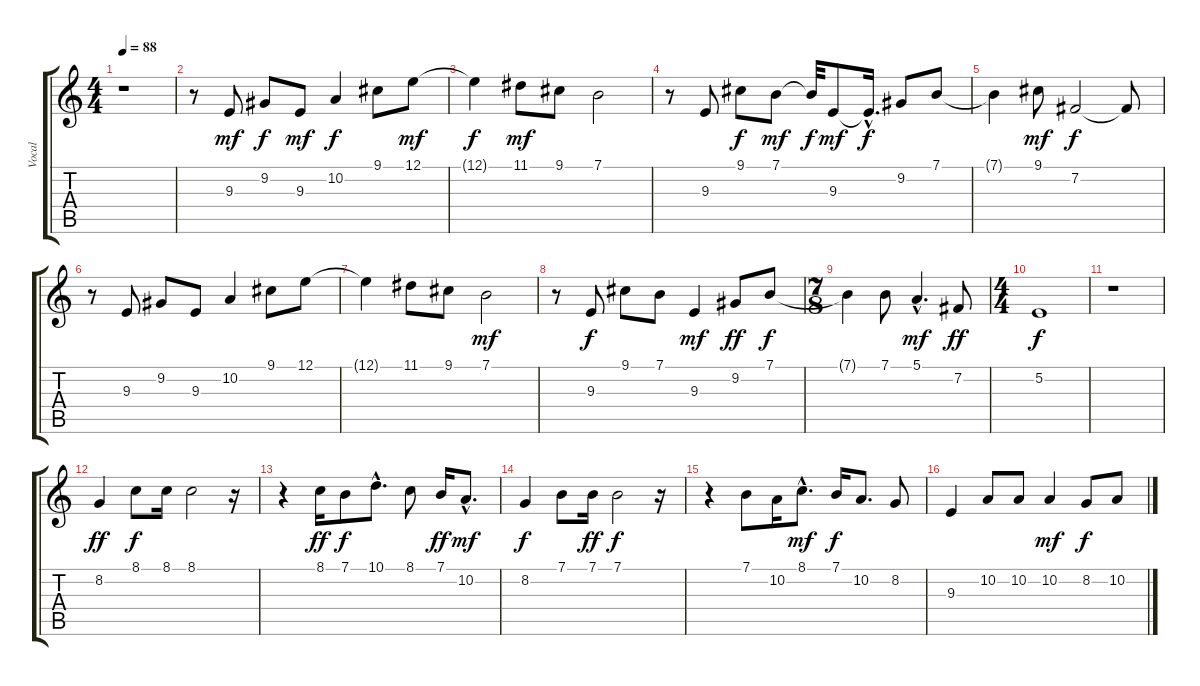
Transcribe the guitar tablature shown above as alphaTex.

\track ("Vocal" "Vocal") {instrument flute}
\staff {score tabs}
\tuning (E4 B3 G3 D3 A2 E2) {hide}
\ts (4 4)
\section ("" "")
\tempo 88
\clef g2
\ks c
r.1{dy mf instrument flute} |
r.8 9.3.8 9.2.8{dy f} 9.3.8{dy mf} 10.2.4{dy f} 9.1.8 12.1.8{dy mf} |
12.1{t}.4{dy f} 11.1.8{dy mf} 9.1.8 7.1.2 |
r.8 9.3.8 9.1.8{dy f} 7.1.8{dy mf} 7.1{t}.32{dy f} 9.3.8{dy mf} 9.3{hac t}.16{d dy f} 9.2.8 7.1.8 |
7.1{t}.4 9.1.8{dy mf} 7.2.2{dy f} 7.2{t}.8 |
r.8 9.3.8 9.2.8 9.3.8 10.2.4 9.1.8 12.1.8 |
12.1{t}.4 11.1.8 9.1.8 7.1.2{dy mf} |
r.8 9.3.8{dy f} 9.1.8 7.1.8 9.3.4{dy mf} 9.2.8{dy ff} 7.1.8{dy f} |
\ts (7 8)
7.1{t}.4 7.1.8 5.1{hac}.4{d dy mf} 7.2.8{dy ff} |
\ts (4 4)
5.2.1{dy f} |
r.1 |
8.2.4{dy ff} 8.1.8{dy f} 8.1.16 8.1.2 r.16 |
r.4 8.1.16{dy ff} 7.1.8{dy f} 10.1{hac}.8{d} 8.1.8 7.1.16{dy ff} 10.2{hac}.8{d dy mf} |
8.2.4{dy f} 7.1.8 7.1.16{dy ff} 7.1.2{dy f} r.16 |
r.4 7.1.8 10.2.16 8.1{hac}.8{d dy mf} 7.1.16{dy f} 10.2.8{d} 8.2.8 |
9.3.4 10.2.8 10.2.8 10.2.4{dy mf} 8.2.8{dy f} 10.2.8
